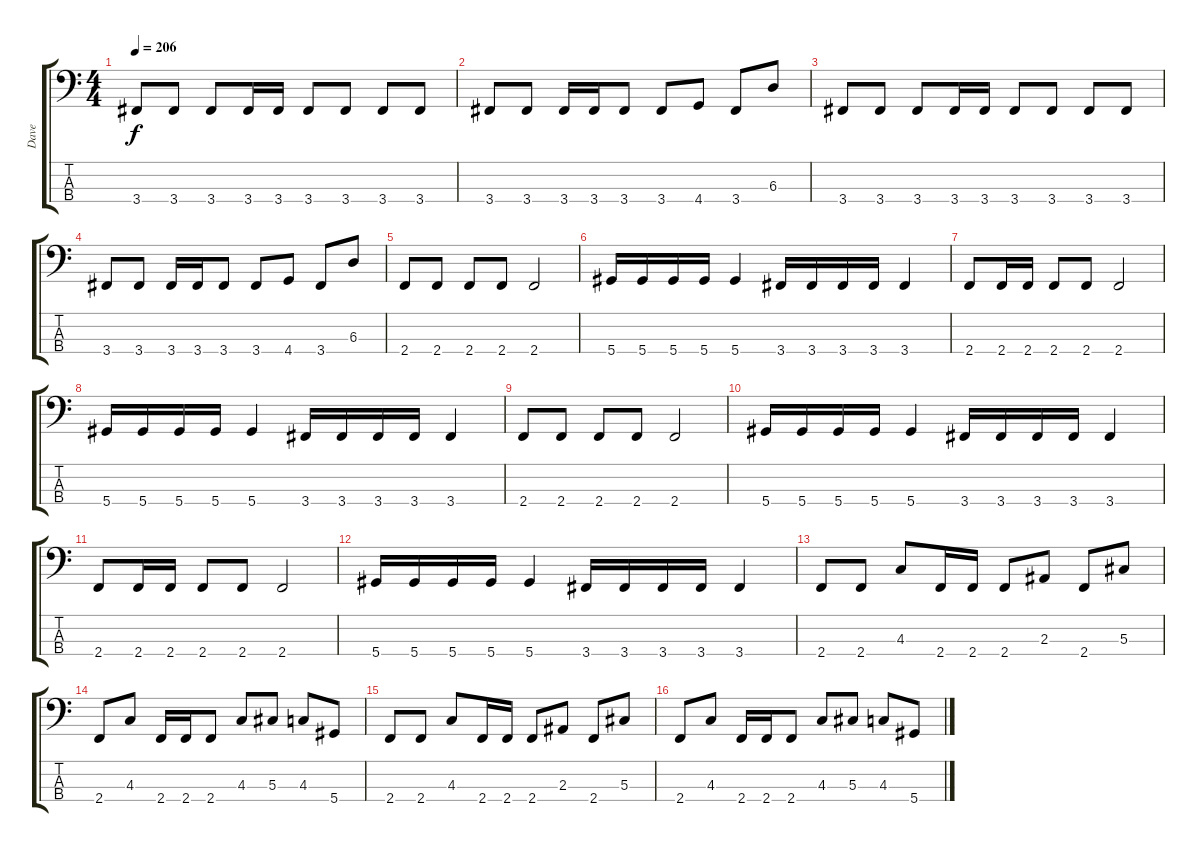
\track ("Dave" "Dave") {instrument electricbasspick}
\staff {score tabs}
\tuning (Gb2 Db2 Ab1 Eb1) {hide}
\ts (4 4)
\tempo 206
\clef f4
\ks c
3.4.8{dy f} 3.4.8 3.4.8 3.4.16 3.4.16 3.4.8 3.4.8 3.4.8 3.4.8 |
3.4.8 3.4.8 3.4.16 3.4.16 3.4.8 3.4.8 4.4.8 3.4.8 6.3.8 |
3.4.8 3.4.8 3.4.8 3.4.16 3.4.16 3.4.8 3.4.8 3.4.8 3.4.8 |
3.4.8 3.4.8 3.4.16 3.4.16 3.4.8 3.4.8 4.4.8 3.4.8 6.3.8 |
2.4.8 2.4.8 2.4.8 2.4.8 2.4.2 |
5.4.16 5.4.16 5.4.16 5.4.16 5.4.4 3.4.16 3.4.16 3.4.16 3.4.16 3.4.4 |
2.4.8 2.4.16 2.4.16 2.4.8 2.4.8 2.4.2 |
5.4.16 5.4.16 5.4.16 5.4.16 5.4.4 3.4.16 3.4.16 3.4.16 3.4.16 3.4.4 |
2.4.8 2.4.8 2.4.8 2.4.8 2.4.2 |
5.4.16 5.4.16 5.4.16 5.4.16 5.4.4 3.4.16 3.4.16 3.4.16 3.4.16 3.4.4 |
2.4.8 2.4.16 2.4.16 2.4.8 2.4.8 2.4.2 |
5.4.16 5.4.16 5.4.16 5.4.16 5.4.4 3.4.16 3.4.16 3.4.16 3.4.16 3.4.4 |
2.4.8 2.4.8 4.3.8 2.4.16 2.4.16 2.4.8 2.3.8 2.4.8 5.3.8 |
2.4.8 4.3.8 2.4.16 2.4.16 2.4.8 4.3.8 5.3.8 4.3.8 5.4.8 |
2.4.8 2.4.8 4.3.8 2.4.16 2.4.16 2.4.8 2.3.8 2.4.8 5.3.8 |
2.4.8 4.3.8 2.4.16 2.4.16 2.4.8 4.3.8 5.3.8 4.3.8 5.4.8
